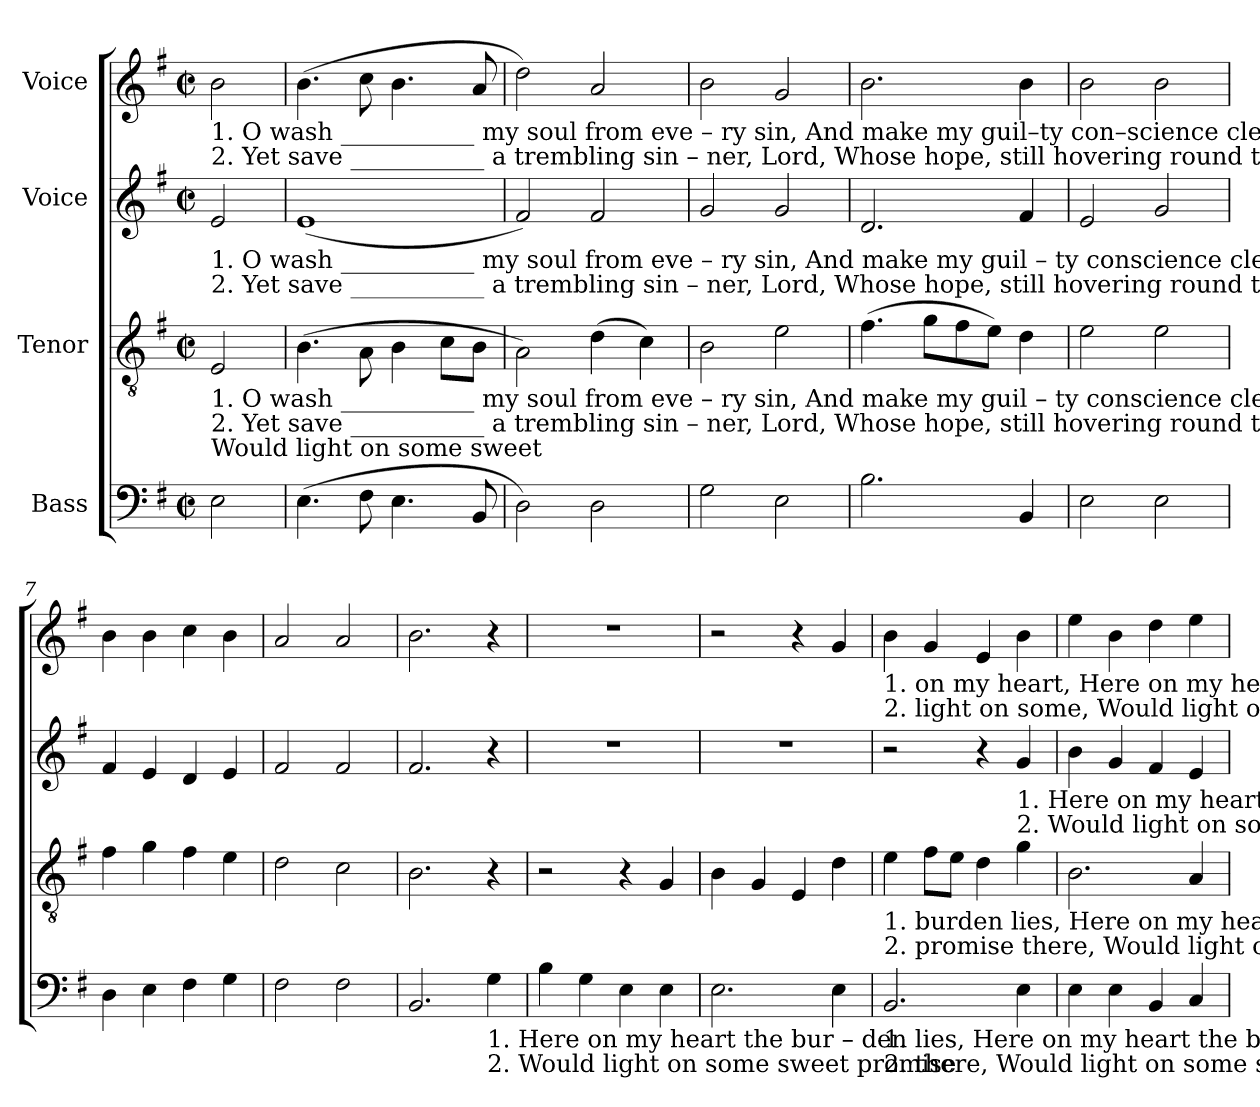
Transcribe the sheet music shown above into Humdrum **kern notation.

**kern	**kern	**kern	**kern
*part4	*part3	*part2	*part1
*staff4	*staff3	*staff2	*staff1
*I"Bass	*I"Tenor	*I"Voice	*I"Voice
*clefF4	*clefGv2	*clefG2	*clefG2
*k[f#]	*k[f#]	*k[f#]	*k[f#]
*M2/2	*M2/2	*M2/2	*M2/2
*met(c|)	*met(c|)	*met(c|)	*met(c|)
*MM90	*MM90	*MM90	*MM90
=1	=1	=1	=1
!	!	!	!LO:TX:b:t=1.  O    wash ___________   my   soul  from   eve     –       ry  sin,  And  make my guil–ty con–science  clean;                                                    Here
!	!	!	!LO:TX:b:t=2. Yet   save  ___________   a       trembling    sin    –   ner, Lord, Whose hope, still hovering round thy word,                                                 Would
!	!	!LO:TX:b:t=1.  O    wash ___________   my   soul   from  eve      –       ry  sin,  And  make my guil – ty  conscience  clean;	!
!	!	!LO:TX:b:t=2. Yet   save  ___________    a       trembling   sin    –    ner, Lord, Whose hope, still hovering round thy word,	!
!	!LO:TX:b:t=1.  O    wash ___________   my   soul   from  eve     –       ry  sin, And make my  guil – ty   conscience  clean;                      Here on my heart the	!	!
!	!LO:TX:b:t=2. Yet   save  ___________   a       trembling    sin    –   ner, Lord, Whose hope, still hovering round thy word,	!	!
!	!LO:TX:b:t=Would light on some sweet	!	!
2E\	2E/	2e/	2b\
=2	=2	=2	=2
(4.E\	(4.B\	(1e	(4.b\
8F#\	8A\	.	8cc\
4.E\	4B\	.	4.b\
.	8c\L	.	.
8BB/	8B\J	.	8a/
=3	=3	=3	=3
2D\)	2A\)	2f#/)	2dd\)
2D\	(4d\	2f#/	2a/
.	4c\)	.	.
=4	=4	=4	=4
2G\	2B\	2g/	2b\
2E\	2e\	2g/	2g/
=5	=5	=5	=5
2.B\	(4.f#\	2.d/	2.b\
.	8g\L	.	.
.	8f#\	.	.
.	8e\J)	.	.
4BB/	4d\	4f#/	4b\
=6	=6	=6	=6
2E\	2e\	2e/	2b\
2E\	2e\	2g/	2b\
=7	=7	=7	=7
4D\	4f#\	4f#/	4b\
4E\	4g\	4e/	4b\
4F#\	4f#\	4d/	4cc\
4G\	4e\	4e/	4b\
=8	=8	=8	=8
2F#\	2d\	2f#/	2a/
2F#\	2c\	2f#/	2a/
=9	=9	=9	=9
2.BB/	2.B\	2.f#/	2.b\
!LO:TX:b:t=1. Here on my heart the bur   –    den	!	!	!
!LO:TX:b:t=2. Would light on some sweet promise	!	!	!
4G\	4r	4r	4r
=10	=10	=10	=10
4B\	2r	1r	1r
4G\	.	.	.
4E\	4r	.	.
4E\	4G/	.	.
=11	=11	=11	=11
2.E\	4B\	1r	2r
.	4G/	.	.
.	4E/	.	4r
4E\	4d\	.	4g/
!!LO:LB:g=z
=12	=12	=12	=12
!	!	!	!LO:TX:b:t=1. on my heart, Here on my heart the bur –den       lies,                                    And     past    of –fen – ses     pain                   my     eyes.                And
!	!	!	!LO:TX:b:t=2. light on some, Would light on some sweet promise there,                           Some   sure   sup–port   a  –  gainst                 des  –  pair.               Some
!	!LO:TX:b:t=1.  burden lies, Here on           my heart the burden lies,                                                                                                                  And      past   of – fen – ses	!	!
!	!LO:TX:b:t=2. promise there, Would light on some sweet promise  there,                                                                                                      Some    sure   sup–port   a –	!	!
!LO:TX:b:t=1.  lies,           Here on my heart the bur    –    den    lies,                                                                             And     past   of – fen – ses   pain,               And	!	!	!
!LO:TX:b:t=2.  there,       Would light on some sweet promise there,                                                                           Some  sure   sup–port   a – gainst,             Some	!	!	!
2.BB/	4e\	2r	4b\
.	8f#\L	.	4g/
.	8e\J	.	.
.	4d\	4r	4e/
!	!	!LO:TX:b:t=1.  Here on my heart the bur – den         lies,  And past  of – fen– ses     pain  my  eyes. And   past _______  of   –  fen        –         ses	!
!	!	!LO:TX:b:t=2. Would light on some sweet promise  there, Some sure support a – gainst  des –pair. Some  sure ______   sup –  port                   a  –	!
4E\	4g\	4g/	4b\
=13	=13	=13	=13
4E\	2.B\	4b\	4ee\
4E\	.	4g/	4b\
4BB/	.	4f#/	4dd\
4C/	4A/	4e/	4ee\
=	=	=	=
*-	*-	*-	*-
